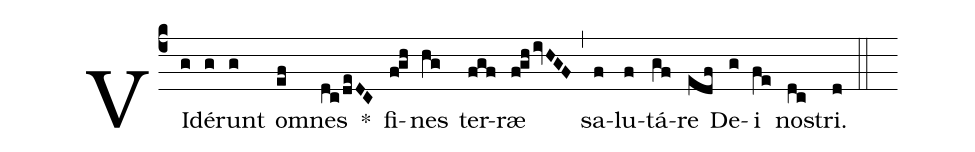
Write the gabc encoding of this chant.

%%
(c4)
VI(g)dé(g)runt(g) om(ef)nes(dc/deDC) *()
fi(fgh)nes(hg) ter(fgf)ræ(fghivHGF) (,)
sa(f)lu(f)tá(gf)re(edf) De(g)i(fe) no(dc)stri.(d) (::)
